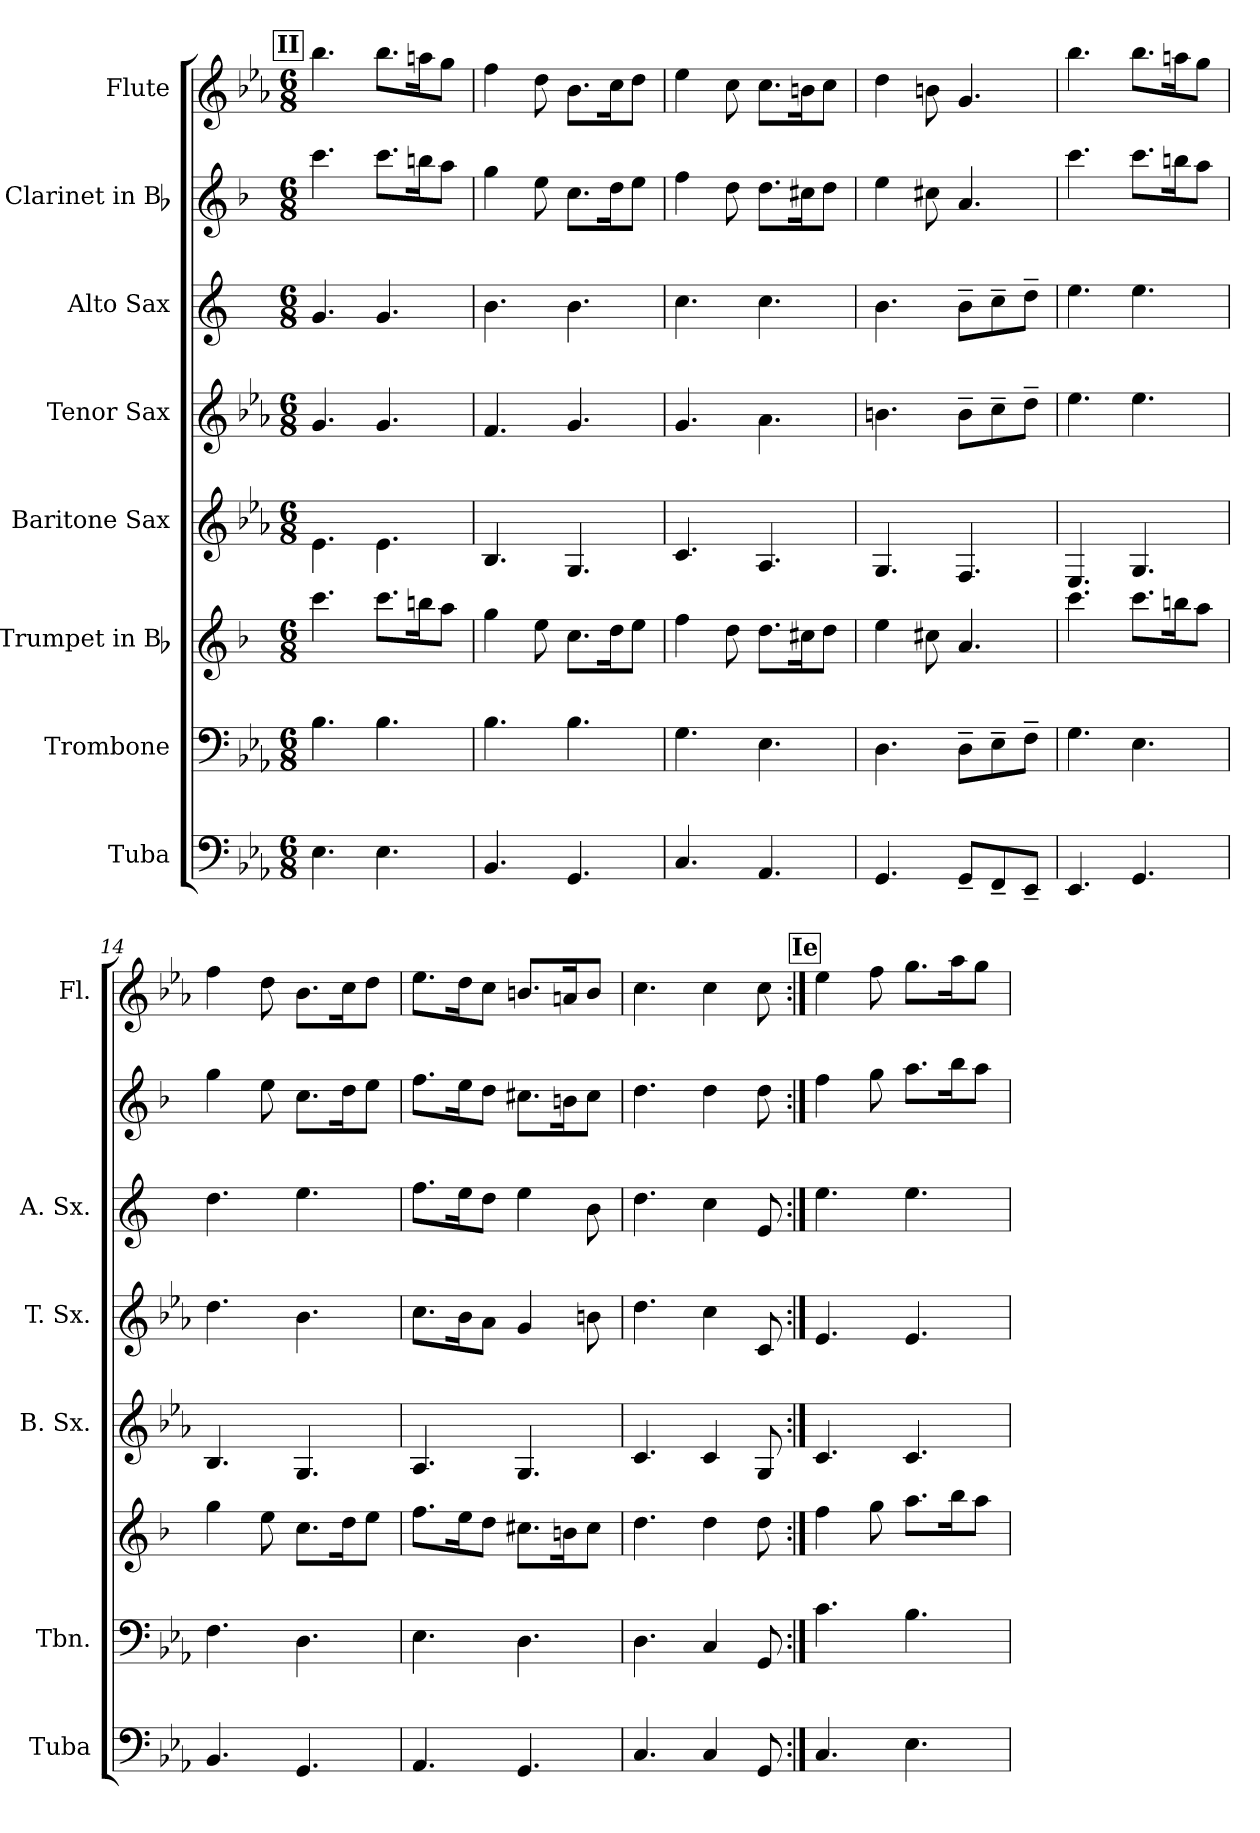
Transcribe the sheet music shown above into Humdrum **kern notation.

**kern	**kern	**kern	**kern	**kern	**kern	**kern	**kern
*part8	*part7	*part6	*part5	*part4	*part3	*part2	*part1
*staff8	*staff7	*staff6	*staff5	*staff4	*staff3	*staff2	*staff1
*I"Tuba	*I"Trombone	*I"Trumpet in Bb	*I"Baritone Sax	*I"Tenor Sax	*I"Alto Sax	*I"Clarinet in Bb	*I"Flute
*I'Tuba	*I'Tbn.	*	*I'B. Sx.	*I'T. Sx.	*I'A. Sx.	*	*I'Fl.
*clefF4	*clefF4	*clefG2	*clefG2	*clefG2	*clefG2	*clefG2	*clefG2
*	*	*ITrd1c2	*ITrd12c21	*ITrd8c14	*ITrd5c9	*ITrd1c2	*
*k[b-e-a-]	*k[b-e-a-]	*k[b-e-a-]	*k[b-e-a-]	*k[b-e-a-]	*k[b-e-a-]	*k[b-e-a-]	*k[b-e-a-]
*c:	*c:	*c:	*c:	*c:	*c:	*c:	*c:
*M6/8	*M6/8	*M6/8	*M6/8	*M6/8	*M6/8	*M6/8	*M6/8
!!LO:REH:place=s1:a:B:fs=11.1:t=II
=9	=9	=9	=9	=9	=9	=9	=9
4.E-\	4.B-\	4.bb-\	4.E-\	4.G/	4.B-/	4.bb-\	4.bb-\
4.E-\	4.B-\	8.bb-\L	4.E-\	4.G/	4.B-/	8.bb-\L	8.bb-\L
.	.	16aan\k	.	.	.	16aan\k	16aan\k
.	.	8gg\J	.	.	.	8gg\J	8gg\J
!!LO:PB:g=z
=10	=10	=10	=10	=10	=10	=10	=10
4.BB-/	4.B-\	4ff\	4.BB-/	4.F/	4.d\	4ff\	4ff\
.	.	8dd\	.	.	.	8dd\	8dd\
4.GG/	4.B-\	8.b-\L	4.GG/	4.G/	4.d\	8.b-\L	8.b-\L
.	.	16cc\k	.	.	.	16cc\k	16cc\k
.	.	8dd\J	.	.	.	8dd\J	8dd\J
=11	=11	=11	=11	=11	=11	=11	=11
4.C/	4.G\	4ee-\	4.C/	4.G/	4.e-\	4ee-\	4ee-\
.	.	8cc\	.	.	.	8cc\	8cc\
4.AA-/	4.E-\	8.cc\L	4.AA-/	4.A-\	4.e-\	8.cc\L	8.cc\L
.	.	16bn\k	.	.	.	16bn\k	16bn\k
.	.	8cc\J	.	.	.	8cc\J	8cc\J
=12	=12	=12	=12	=12	=12	=12	=12
4.GG/	4.D\	4dd\	4.GG/	4.Bn\	4.d\	4dd\	4dd\
.	.	8bn\	.	.	.	8bn\	8bn\
8GG~</L	8D~>\L	4.g/	4.FF/	8B~>\L	8d~>\L	4.g/	4.g/
8FF~</	8E-~>\	.	.	8c~>\	8e-~>\	.	.
8EE-~</J	8F~>\J	.	.	8d~>\J	8f~>\J	.	.
=13	=13	=13	=13	=13	=13	=13	=13
4.EE-/	4.G\	4.bb-\	4.EE-/	4.e-\	4.g\	4.bb-\	4.bb-\
4.GG/	4.E-\	8.bb-\L	4.GG/	4.e-\	4.g\	8.bb-\L	8.bb-\L
.	.	16aan\k	.	.	.	16aan\k	16aan\k
.	.	8gg\J	.	.	.	8gg\J	8gg\J
=14	=14	=14	=14	=14	=14	=14	=14
4.BB-/	4.F\	4ff\	4.BB-/	4.d\	4.f\	4ff\	4ff\
.	.	8dd\	.	.	.	8dd\	8dd\
4.GG/	4.D\	8.b-\L	4.GG/	4.B-\	4.g\	8.b-\L	8.b-\L
.	.	16cc\k	.	.	.	16cc\k	16cc\k
.	.	8dd\J	.	.	.	8dd\J	8dd\J
!!LO:PB:g=z
=15	=15	=15	=15	=15	=15	=15	=15
4.AA-/	4.E-\	8.ee-\L	4.AA-/	8.c\L	8.a-\L	8.ee-\L	8.ee-\L
.	.	16dd\k	.	16B-\k	16g\k	16dd\k	16dd\k
.	.	8cc\J	.	8A-\J	8f\J	8cc\J	8cc\J
4.GG/	4.D\	8.bn\L	4.GG/	4G/	4g\	8.bn\L	8.bn/L
.	.	16an\k	.	.	.	16an\k	16an/k
.	.	8b\J	.	8Bn\	8d\	8b\J	8b/J
=16	=16	=16	=16	=16	=16	=16	=16
4.C/	4.D\	4.cc\	4.C/	4.d\	4.f\	4.cc\	4.cc\
4C/	4C/	4cc\	4C/	4c\	4e-\	4cc\	4cc\
8GG/	8GG/	8cc\	8GG/	8C/	8G/	8cc\	8cc\
!!LO:REH:place=s1:a:B:fs=11.1:t=Ie
=17:|!	=17:|!	=17:|!	=17:|!	=17:|!	=17:|!	=17:|!	=17:|!
4.C/	4.c\	4ee-\	4.C/	4.E-/	4.g\	4ee-\	4ee-\
.	.	8ff\	.	.	.	8ff\	8ff\
4.E-\	4.B-\	8.gg\L	4.C/	4.E-/	4.g\	8.gg\L	8.gg\L
.	.	16aa-\k	.	.	.	16aa-\k	16aa-\k
.	.	8gg\J	.	.	.	8gg\J	8gg\J
=	=	=	=	=	=	=	=
*-	*-	*-	*-	*-	*-	*-	*-
